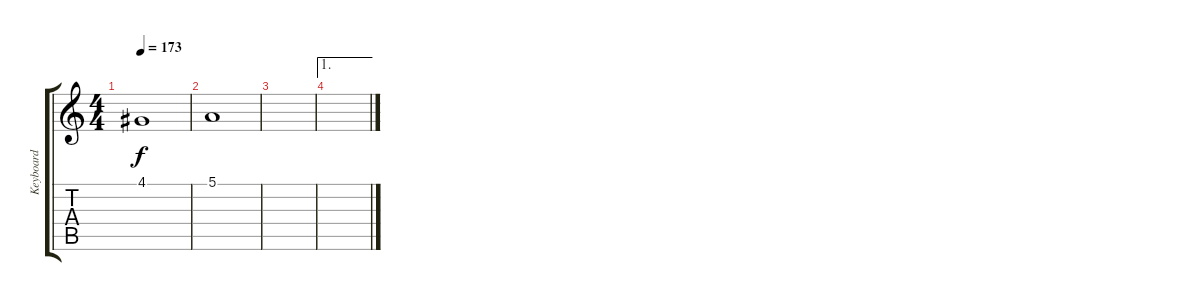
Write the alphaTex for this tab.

\track ("Keyboard" "Keyboard") {instrument brightacousticpiano}
\staff {score tabs}
\tuning (E4 B3 G3 D3 A2 E2) {hide}
\ts (4 4)
\tempo 173
\clef g2
\ks c
4.1.1{dy f} |
5.1.1 |
|
\ae 1
